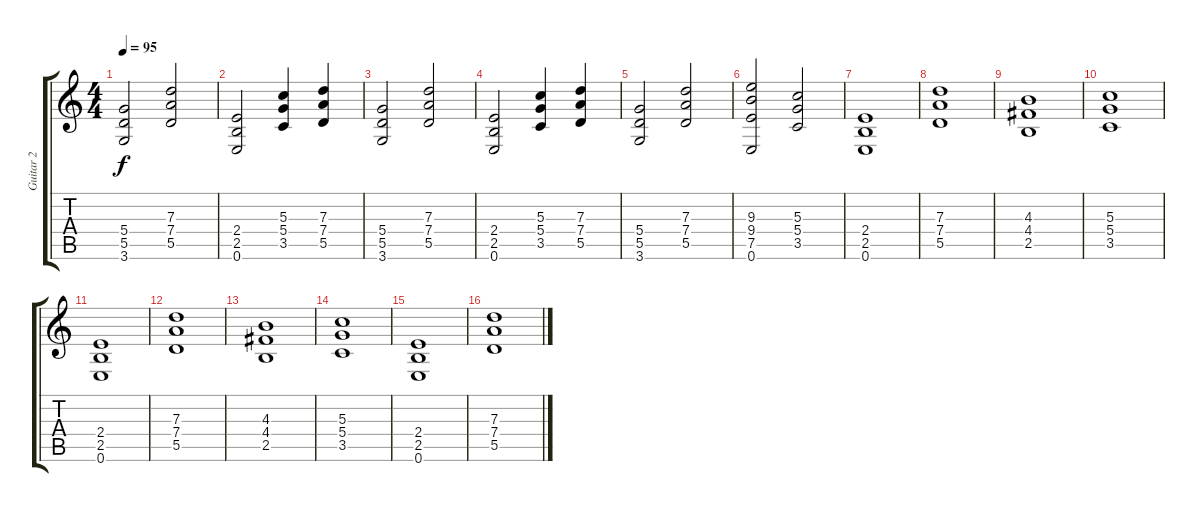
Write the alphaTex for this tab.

\track ("Guitar 2" "Guitar 2") {instrument distortionguitar}
\staff {score tabs}
\tuning (E4 B3 G3 D3 A2 E2) {hide}
\ts (4 4)
\tempo 95
\clef g2
\ks c
(5.4 5.5 3.6).2{dy f} (7.3 7.4 5.5).2 |
(2.4 2.5 0.6).2 (5.3 5.4 3.5).4 (7.3 7.4 5.5).4 |
(5.4 5.5 3.6).2 (7.3 7.4 5.5).2 |
(2.4 2.5 0.6).2 (5.3 5.4 3.5).4 (7.3 7.4 5.5).4 |
(5.4 5.5 3.6).2 (7.3 7.4 5.5).2 |
(9.3 9.4 7.5 0.6).2 (5.3 5.4 3.5).2 |
(2.4 2.5 0.6).1 |
(7.3 7.4 5.5).1 |
(4.3 4.4 2.5).1 |
(5.3 5.4 3.5).1 |
(2.4 2.5 0.6).1 |
(7.3 7.4 5.5).1 |
(4.3 4.4 2.5).1 |
(5.3 5.4 3.5).1 |
(2.4 2.5 0.6).1 |
(7.3 7.4 5.5).1
